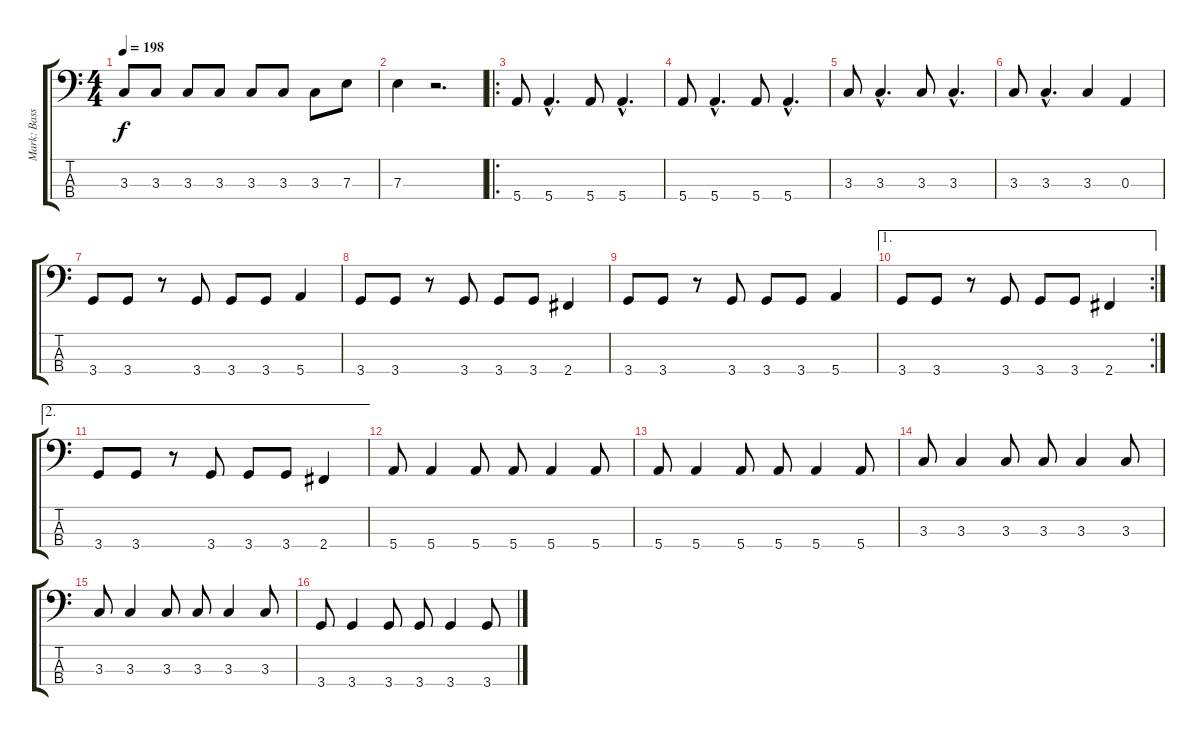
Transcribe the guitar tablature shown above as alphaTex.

\track ("Mark: Bass" "Mark: Bass") {instrument electricbasspick}
\staff {score tabs}
\tuning (G2 D2 A1 E1) {hide}
\ts (4 4)
\tempo 198
\clef f4
\ks c
3.3.8{dy f} 3.3.8 3.3.8 3.3.8 3.3.8 3.3.8 3.3.8 7.3.8 |
7.3.4 r.2{d} |
\ro
5.4.8 5.4{hac}.4{d} 5.4.8 5.4{hac}.4{d} |
5.4.8 5.4{hac}.4{d} 5.4.8 5.4{hac}.4{d} |
3.3.8 3.3{hac}.4{d} 3.3.8 3.3{hac}.4{d} |
3.3.8 3.3{hac}.4{d} 3.3.4 0.3.4 |
3.4.8 3.4.8 r.8 3.4.8 3.4.8 3.4.8 5.4.4 |
3.4.8 3.4.8 r.8 3.4.8 3.4.8 3.4.8 2.4.4 |
3.4.8 3.4.8 r.8 3.4.8 3.4.8 3.4.8 5.4.4 |
\ae 1
\rc 2
3.4.8 3.4.8 r.8 3.4.8 3.4.8 3.4.8 2.4.4 |
\ae 2
3.4.8 3.4.8 r.8 3.4.8 3.4.8 3.4.8 2.4.4 |
5.4.8 5.4.4 5.4.8 5.4.8 5.4.4 5.4.8 |
5.4.8 5.4.4 5.4.8 5.4.8 5.4.4 5.4.8 |
3.3.8 3.3.4 3.3.8 3.3.8 3.3.4 3.3.8 |
3.3.8 3.3.4 3.3.8 3.3.8 3.3.4 3.3.8 |
3.4.8 3.4.4 3.4.8 3.4.8 3.4.4 3.4.8
